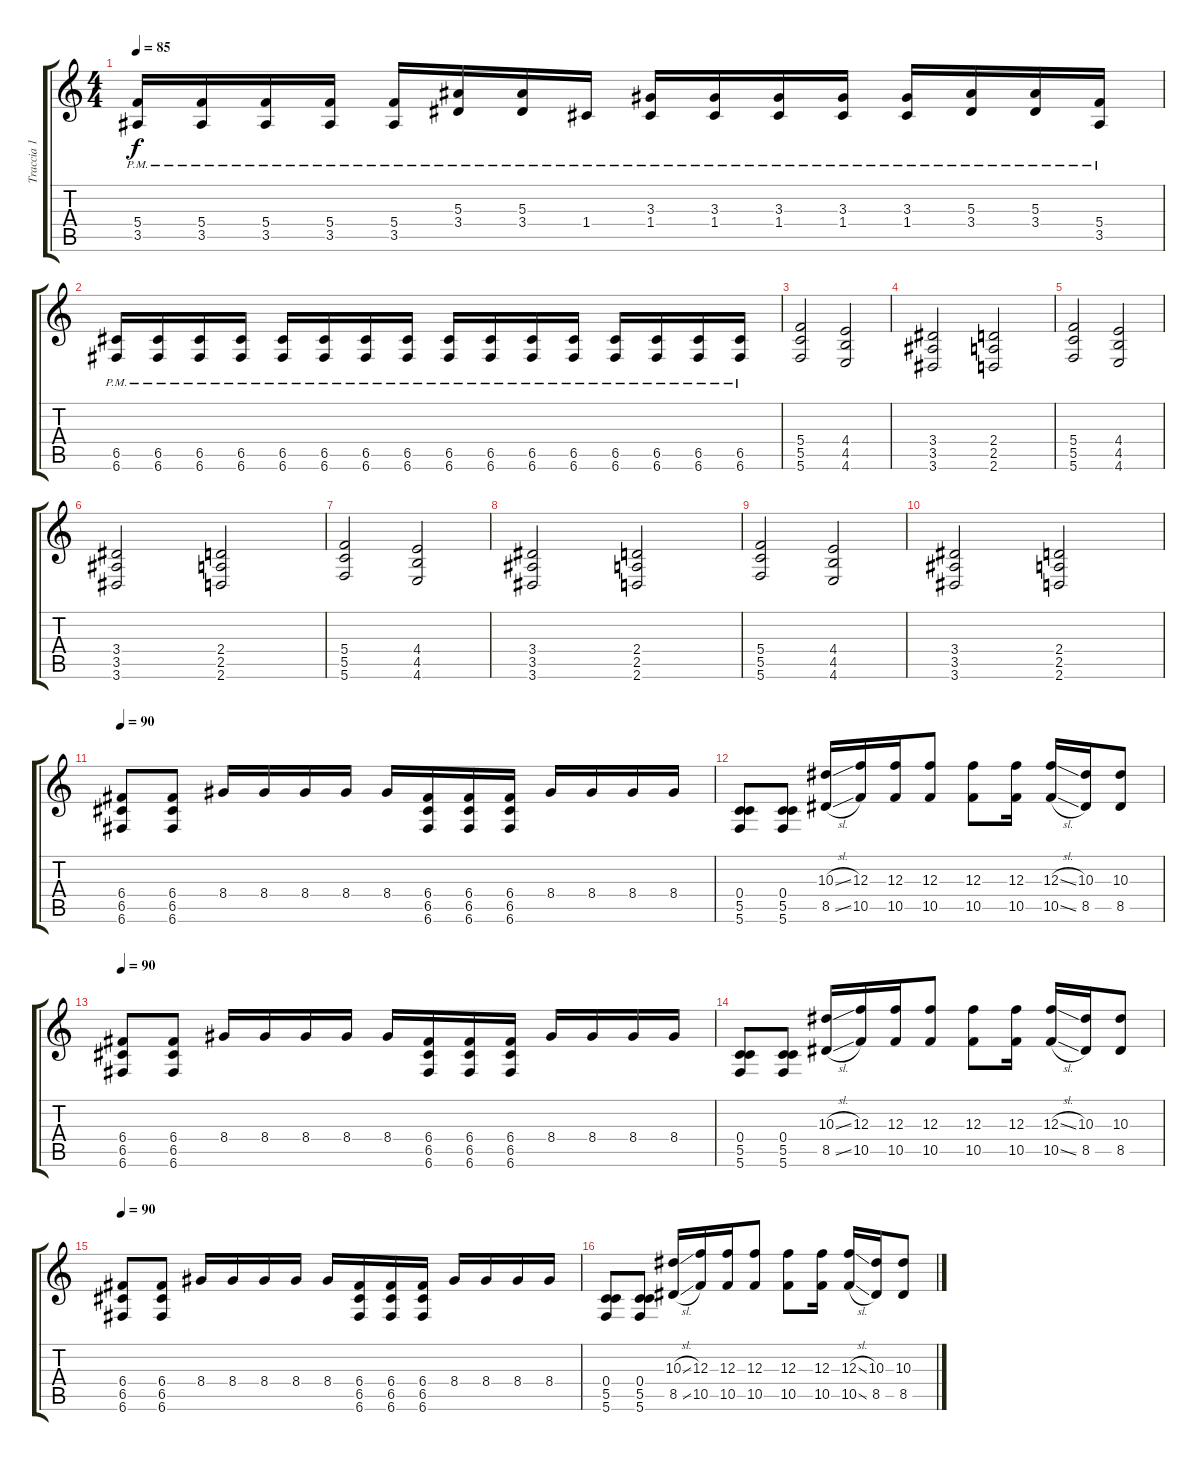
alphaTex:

\track ("Traccia 1" "Traccia 1") {instrument distortionguitar}
\staff {score tabs}
\tuning (D4 A3 F3 C3 G2 C2) {hide}
\ts (4 4)
\tempo 85
\clef g2
\ks c
(5.4{pm} 3.5{pm}).16{dy f} (5.4{pm} 3.5{pm}).16 (5.4{pm} 3.5{pm}).16 (5.4{pm} 3.5{pm}).16 (5.4{pm} 3.5{pm}).16 (5.3{pm} 3.4{pm}).16 (5.3{pm} 3.4{pm}).16 1.4{pm}.16 (3.3{pm} 1.4{pm}).16 (3.3{pm} 1.4{pm}).16 (3.3{pm} 1.4{pm}).16 (3.3{pm} 1.4{pm}).16 (3.3{pm} 1.4{pm}).16 (5.3{pm} 3.4{pm}).16 (5.3{pm} 3.4{pm}).16 (5.4{pm} 3.5{pm}).16 |
(6.5{pm} 6.6{pm}).16 (6.5{pm} 6.6{pm}).16 (6.5{pm} 6.6{pm}).16 (6.5{pm} 6.6{pm}).16 (6.5{pm} 6.6{pm}).16 (6.5{pm} 6.6{pm}).16 (6.5{pm} 6.6{pm}).16 (6.5{pm} 6.6{pm}).16 (6.5{pm} 6.6{pm}).16 (6.5{pm} 6.6{pm}).16 (6.5{pm} 6.6{pm}).16 (6.5{pm} 6.6{pm}).16 (6.5{pm} 6.6{pm}).16 (6.5{pm} 6.6{pm}).16 (6.5{pm} 6.6{pm}).16 (6.5{pm} 6.6{pm}).16 |
(5.4 5.5 5.6).2 (4.4 4.5 4.6).2 |
(3.4 3.5 3.6).2 (2.4 2.5 2.6).2 |
(5.4 5.5 5.6).2 (4.4 4.5 4.6).2 |
(3.4 3.5 3.6).2 (2.4 2.5 2.6).2 |
(5.4 5.5 5.6).2 (4.4 4.5 4.6).2 |
(3.4 3.5 3.6).2 (2.4 2.5 2.6).2 |
(5.4 5.5 5.6).2 (4.4 4.5 4.6).2 |
(3.4 3.5 3.6).2 (2.4 2.5 2.6).2 |
\tempo 90
(6.4 6.5 6.6).8 (6.4 6.5 6.6).8 8.4.16 8.4.16 8.4.16 8.4.16 8.4.16 (6.4 6.5 6.6).16 (6.4 6.5 6.6).16 (6.4 6.5 6.6).16 8.4.16 8.4.16 8.4.16 8.4.16 |
(0.4 5.5 5.6).8 (0.4 5.5 5.6).8 (10.3{sl} 8.5{sl}).16 (12.3 10.5).16 (12.3 10.5).16 (12.3 10.5).8 (12.3 10.5).8 (12.3 10.5).16 (12.3{sl} 10.5{sl}).16 (10.3 8.5).16 (10.3 8.5).8 |
\tempo 90
(6.4 6.5 6.6).8 (6.4 6.5 6.6).8 8.4.16 8.4.16 8.4.16 8.4.16 8.4.16 (6.4 6.5 6.6).16 (6.4 6.5 6.6).16 (6.4 6.5 6.6).16 8.4.16 8.4.16 8.4.16 8.4.16 |
(0.4 5.5 5.6).8 (0.4 5.5 5.6).8 (10.3{sl} 8.5{sl}).16 (12.3 10.5).16 (12.3 10.5).16 (12.3 10.5).8 (12.3 10.5).8 (12.3 10.5).16 (12.3{sl} 10.5{sl}).16 (10.3 8.5).16 (10.3 8.5).8 |
\tempo 90
(6.4 6.5 6.6).8 (6.4 6.5 6.6).8 8.4.16 8.4.16 8.4.16 8.4.16 8.4.16 (6.4 6.5 6.6).16 (6.4 6.5 6.6).16 (6.4 6.5 6.6).16 8.4.16 8.4.16 8.4.16 8.4.16 |
(0.4 5.5 5.6).8 (0.4 5.5 5.6).8 (10.3{sl} 8.5{sl}).16 (12.3 10.5).16 (12.3 10.5).16 (12.3 10.5).8 (12.3 10.5).8 (12.3 10.5).16 (12.3{sl} 10.5{sl}).16 (10.3 8.5).16 (10.3 8.5).8
